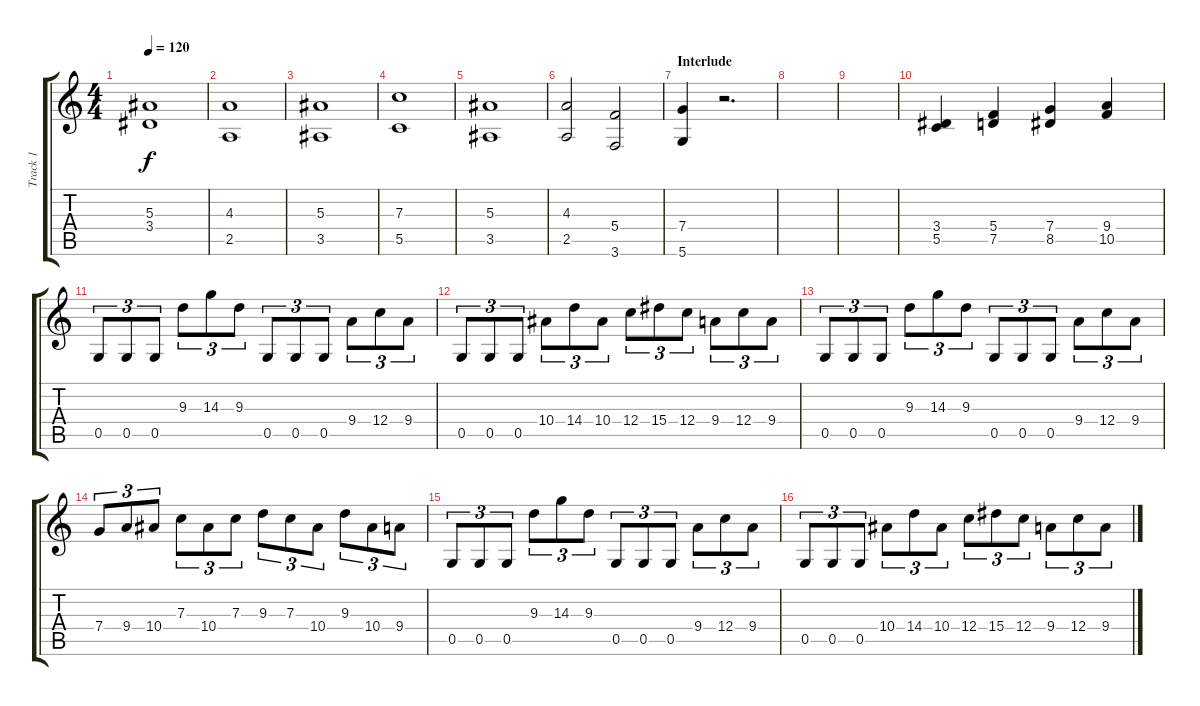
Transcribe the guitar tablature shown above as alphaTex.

\track ("Track 1" "Track 1") {instrument distortionguitar}
\staff {score tabs}
\tuning (D4 A3 F3 C3 G2 D2) {hide}
\ts (4 4)
\tempo 120
\clef g2
\ks c
(5.3 3.4).1{dy f} |
(4.3 2.5).1 |
(5.3 3.5).1 |
(7.3 5.5).1 |
(5.3 3.5).1 |
(4.3 2.5).2 (5.4 3.6).2 |
\section ("" "Interlude")
(7.4 5.6).4 r.2{d} |
|
|
(3.4 5.5).4 (5.4 7.5).4 (7.4 8.5).4 (9.4 10.5).4 |
0.5.8{tu (3 2)} 0.5.8{tu (3 2)} 0.5.8{tu (3 2)} 9.3.8{tu (3 2)} 14.3.8{tu (3 2)} 9.3.8{tu (3 2)} 0.5.8{tu (3 2)} 0.5.8{tu (3 2)} 0.5.8{tu (3 2)} 9.4.8{tu (3 2)} 12.4.8{tu (3 2)} 9.4.8{tu (3 2)} |
0.5.8{tu (3 2)} 0.5.8{tu (3 2)} 0.5.8{tu (3 2)} 10.4.8{tu (3 2)} 14.4.8{tu (3 2)} 10.4.8{tu (3 2)} 12.4.8{tu (3 2)} 15.4.8{tu (3 2)} 12.4.8{tu (3 2)} 9.4.8{tu (3 2)} 12.4.8{tu (3 2)} 9.4.8{tu (3 2)} |
0.5.8{tu (3 2)} 0.5.8{tu (3 2)} 0.5.8{tu (3 2)} 9.3.8{tu (3 2)} 14.3.8{tu (3 2)} 9.3.8{tu (3 2)} 0.5.8{tu (3 2)} 0.5.8{tu (3 2)} 0.5.8{tu (3 2)} 9.4.8{tu (3 2)} 12.4.8{tu (3 2)} 9.4.8{tu (3 2)} |
7.4.8{tu (3 2)} 9.4.8{tu (3 2)} 10.4.8{tu (3 2)} 7.3.8{tu (3 2)} 10.4.8{tu (3 2)} 7.3.8{tu (3 2)} 9.3.8{tu (3 2)} 7.3.8{tu (3 2)} 10.4.8{tu (3 2)} 9.3.8{tu (3 2)} 10.4.8{tu (3 2)} 9.4.8{tu (3 2)} |
0.5.8{tu (3 2)} 0.5.8{tu (3 2)} 0.5.8{tu (3 2)} 9.3.8{tu (3 2)} 14.3.8{tu (3 2)} 9.3.8{tu (3 2)} 0.5.8{tu (3 2)} 0.5.8{tu (3 2)} 0.5.8{tu (3 2)} 9.4.8{tu (3 2)} 12.4.8{tu (3 2)} 9.4.8{tu (3 2)} |
0.5.8{tu (3 2)} 0.5.8{tu (3 2)} 0.5.8{tu (3 2)} 10.4.8{tu (3 2)} 14.4.8{tu (3 2)} 10.4.8{tu (3 2)} 12.4.8{tu (3 2)} 15.4.8{tu (3 2)} 12.4.8{tu (3 2)} 9.4.8{tu (3 2)} 12.4.8{tu (3 2)} 9.4.8{tu (3 2)}
